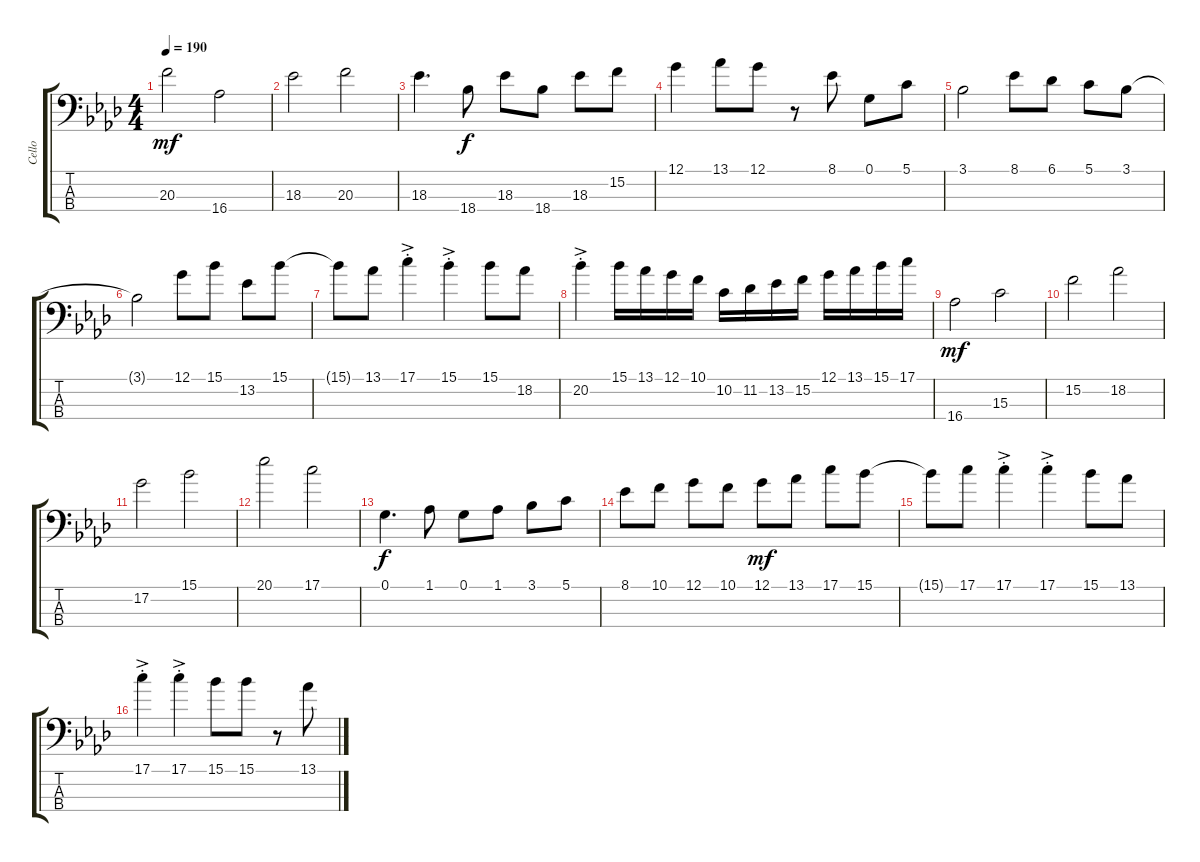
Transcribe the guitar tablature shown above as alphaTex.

\track ("Cello" "Cello") {instrument contrabass}
\staff {score tabs}
\tuning (G2 D2 A1 E1) {hide}
\ts (4 4)
\tempo 190
\clef f4
\ks ab
20.3.2{dy mf} 16.4.2 |
18.3.2 20.3.2 |
18.3.4{d} 18.4.8{dy f} 18.3.8 18.4.8 18.3.8 15.2.8 |
12.1.4 13.1.8 12.1.8 r.8 8.1.8 0.1.8 5.1.8 |
3.1.2 8.1.8 6.1.8 5.1.8 3.1.8 |
3.1{t}.2 12.1.8 15.1.8 13.2.8 15.1.8 |
15.1{t}.8 13.1.8 17.1{ac st}.4 15.1{ac st}.4 15.1.8 18.2.8 |
20.2{ac st}.4 15.1.16 13.1.16 12.1.16 10.1.16 10.2.16 11.2.16 13.2.16 15.2.16 12.1.16 13.1.16 15.1.16 17.1.16 |
16.4.2{dy mf} 15.3.2 |
15.2.2 18.2.2 |
17.2.2 15.1.2 |
20.1.2 17.1.2 |
0.1.4{d dy f} 1.1.8 0.1.8 1.1.8 3.1.8 5.1.8 |
8.1.8 10.1.8 12.1.8 10.1.8 12.1.8{dy mf} 13.1.8 17.1.8 15.1.8 |
15.1{t}.8 17.1.8 17.1{ac st}.4 17.1{ac st}.4 15.1.8 13.1.8 |
17.1{ac st}.4 17.1{ac st}.4 15.1.8 15.1.8 r.8 13.1.8
